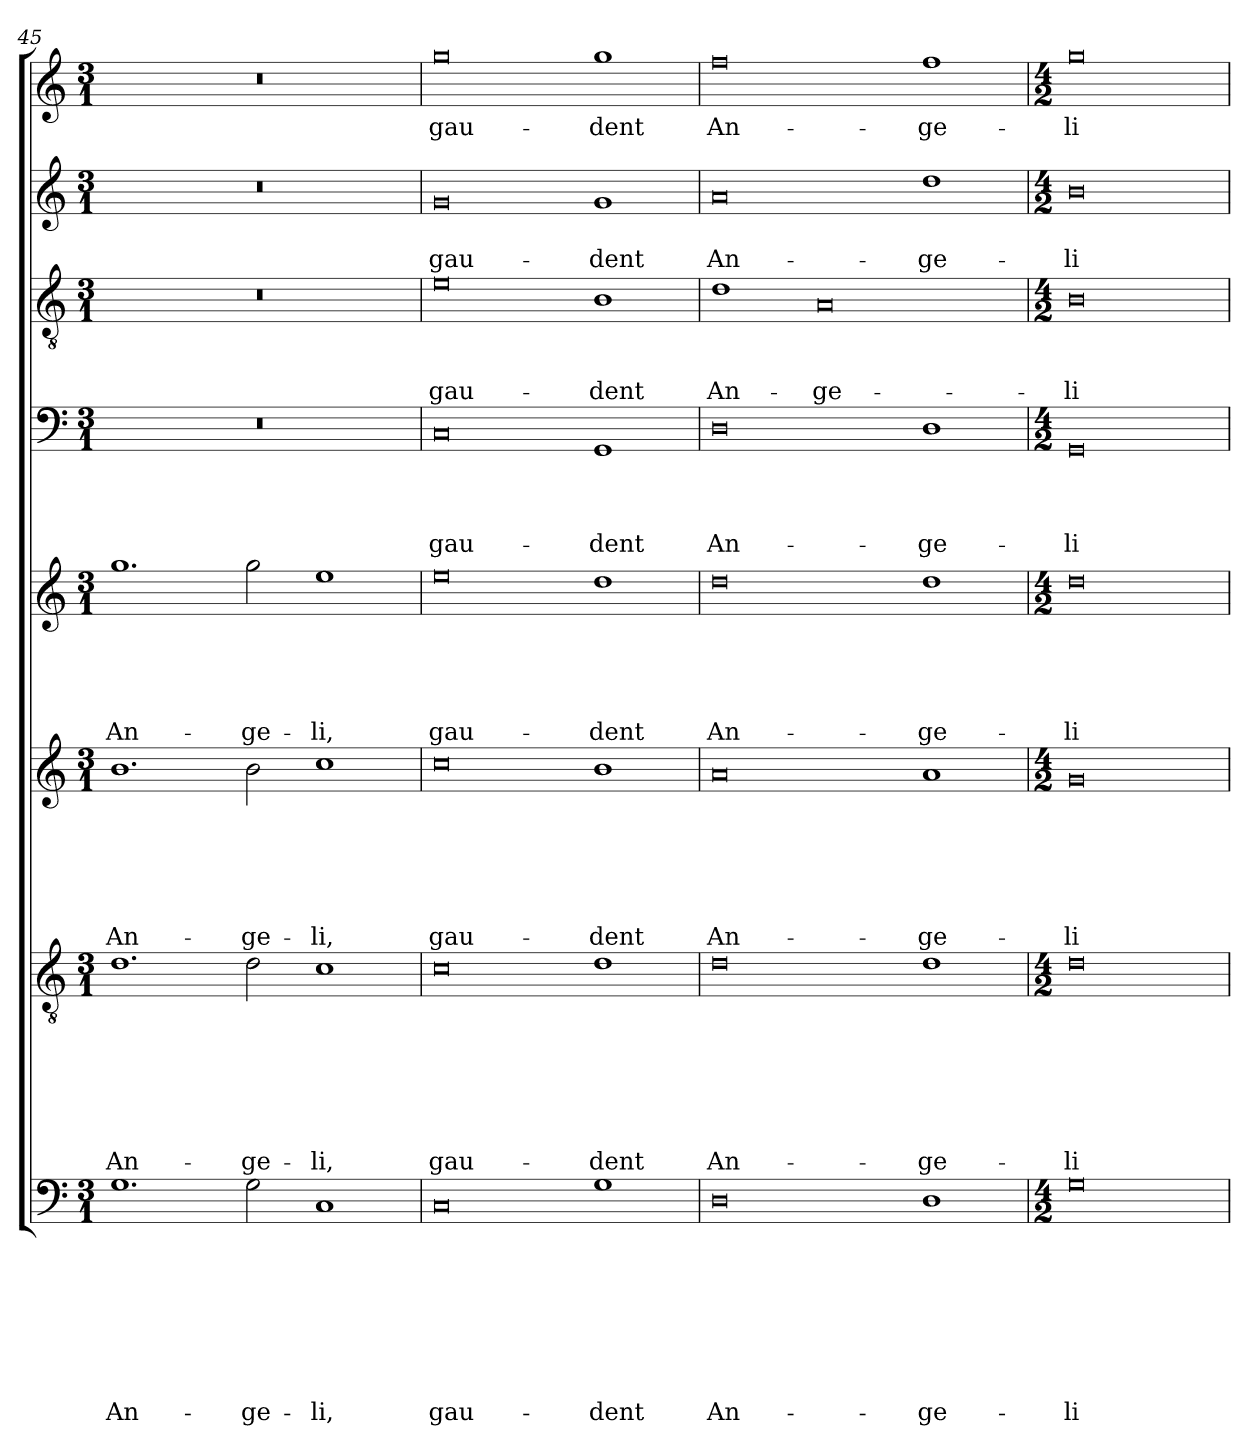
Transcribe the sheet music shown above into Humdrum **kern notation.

**kern	**text	**text	**text	**text	**text	**text	**text	**text	**kern	**text	**text	**text	**text	**text	**text	**text	**kern	**text	**text	**text	**text	**text	**text	**kern	**text	**text	**text	**text	**text	**kern	**text	**text	**text	**text	**kern	**text	**text	**text	**kern	**text	**text	**kern	**text
*part8	*part8	*part8	*part8	*part8	*part8	*part8	*part8	*part8	*part7	*part7	*part7	*part7	*part7	*part7	*part7	*part7	*part6	*part6	*part6	*part6	*part6	*part6	*part6	*part5	*part5	*part5	*part5	*part5	*part5	*part4	*part4	*part4	*part4	*part4	*part3	*part3	*part3	*part3	*part2	*part2	*part2	*part1	*part1
*staff8	*staff8	*staff8	*staff8	*staff8	*staff8	*staff8	*staff8	*staff8	*staff7	*staff7	*staff7	*staff7	*staff7	*staff7	*staff7	*staff7	*staff6	*staff6	*staff6	*staff6	*staff6	*staff6	*staff6	*staff5	*staff5	*staff5	*staff5	*staff5	*staff5	*staff4	*staff4	*staff4	*staff4	*staff4	*staff3	*staff3	*staff3	*staff3	*staff2	*staff2	*staff2	*staff1	*staff1
*clefF4	*	*	*	*	*	*	*	*	*clefGv2	*	*	*	*	*	*	*	*clefG2	*	*	*	*	*	*	*clefG2	*	*	*	*	*	*clefF4	*	*	*	*	*clefGv2	*	*	*	*clefG2	*	*	*clefG2	*
*k[]	*	*	*	*	*	*	*	*	*k[]	*	*	*	*	*	*	*	*k[]	*	*	*	*	*	*	*k[]	*	*	*	*	*	*k[]	*	*	*	*	*k[]	*	*	*	*k[]	*	*	*k[]	*
*C:	*	*	*	*	*	*	*	*	*C:	*	*	*	*	*	*	*	*C:	*	*	*	*	*	*	*C:	*	*	*	*	*	*C:	*	*	*	*	*C:	*	*	*	*C:	*	*	*C:	*
*M3/1	*	*	*	*	*	*	*	*	*M3/1	*	*	*	*	*	*	*	*M3/1	*	*	*	*	*	*	*M3/1	*	*	*	*	*	*M3/1	*	*	*	*	*M3/1	*	*	*	*M3/1	*	*	*M3/1	*
=45	=45	=45	=45	=45	=45	=45	=45	=45	=45	=45	=45	=45	=45	=45	=45	=45	=45	=45	=45	=45	=45	=45	=45	=45	=45	=45	=45	=45	=45	=45	=45	=45	=45	=45	=45	=45	=45	=45	=45	=45	=45	=45	=45
!	!	!	!	!	!	!	!	!LO:LY:b	!	!	!	!	!	!	!	!LO:LY:b	!	!	!	!	!	!	!LO:LY:b	!	!	!	!	!	!LO:LY:b	!	!	!	!	!	!	!	!	!	!	!	!	!	!
1.G	.	.	.	.	.	.	.	An-	1.d	.	.	.	.	.	.	An-	1.b	.	.	.	.	.	An-	1.gg	.	.	.	.	An-	0.r	.	.	.	.	0.r	.	.	.	0.r	.	.	0.r	.
!	!	!	!	!	!	!	!	!LO:LY:b	!	!	!	!	!	!	!	!LO:LY:b	!	!	!	!	!	!	!LO:LY:b	!	!	!	!	!	!LO:LY:b	!	!	!	!	!	!	!	!	!	!	!	!	!	!
2G\	.	.	.	.	.	.	.	-ge-	2d\	.	.	.	.	.	.	-ge-	2b\	.	.	.	.	.	-ge-	2gg\	.	.	.	.	-ge-	.	.	.	.	.	.	.	.	.	.	.	.	.	.
!	!	!	!	!	!	!	!	!LO:LY:b	!	!	!	!	!	!	!	!LO:LY:b	!	!	!	!	!	!	!LO:LY:b	!	!	!	!	!	!LO:LY:b	!	!	!	!	!	!	!	!	!	!	!	!	!	!
1C	.	.	.	.	.	.	.	-li,	1c	.	.	.	.	.	.	-li,	1cc	.	.	.	.	.	-li,	1ee	.	.	.	.	-li,	.	.	.	.	.	.	.	.	.	.	.	.	.	.
=46	=46	=46	=46	=46	=46	=46	=46	=46	=46	=46	=46	=46	=46	=46	=46	=46	=46	=46	=46	=46	=46	=46	=46	=46	=46	=46	=46	=46	=46	=46	=46	=46	=46	=46	=46	=46	=46	=46	=46	=46	=46	=46	=46
!	!	!	!	!	!	!	!	!LO:LY:b	!	!	!	!	!	!	!	!LO:LY:b	!	!	!	!	!	!	!LO:LY:b	!	!	!	!	!	!LO:LY:b	!	!	!	!	!LO:LY:b	!	!	!	!LO:LY:b	!	!	!LO:LY:b	!	!LO:LY:b
0C	.	.	.	.	.	.	.	gau-	0c	.	.	.	.	.	.	gau-	0cc	.	.	.	.	.	gau-	0ee	.	.	.	.	gau-	0C	.	.	.	gau-	0e	.	.	gau-	0g	.	gau-	0gg	gau-
!	!	!	!	!	!	!	!	!LO:LY:b	!	!	!	!	!	!	!	!LO:LY:b	!	!	!	!	!	!	!LO:LY:b	!	!	!	!	!	!LO:LY:b	!	!	!	!	!LO:LY:b	!	!	!	!LO:LY:b	!	!	!LO:LY:b	!	!LO:LY:b
1G	.	.	.	.	.	.	.	-dent	1d	.	.	.	.	.	.	-dent	1b	.	.	.	.	.	-dent	1dd	.	.	.	.	-dent	1GG	.	.	.	-dent	1B	.	.	-dent	1g	.	-dent	1gg	-dent
=47	=47	=47	=47	=47	=47	=47	=47	=47	=47	=47	=47	=47	=47	=47	=47	=47	=47	=47	=47	=47	=47	=47	=47	=47	=47	=47	=47	=47	=47	=47	=47	=47	=47	=47	=47	=47	=47	=47	=47	=47	=47	=47	=47
!	!	!	!	!	!	!	!	!LO:LY:b	!	!	!	!	!	!	!	!LO:LY:b	!	!	!	!	!	!	!LO:LY:b	!	!	!	!	!	!LO:LY:b	!	!	!	!	!LO:LY:b	!	!	!	!LO:LY:b	!	!	!LO:LY:b	!	!LO:LY:b
0D	.	.	.	.	.	.	.	An-	0d	.	.	.	.	.	.	An-	0a	.	.	.	.	.	An-	0dd	.	.	.	.	An-	0D	.	.	.	An-	1d	.	.	An-	0a	.	An-	0ff	An-
!	!	!	!	!	!	!	!	!	!	!	!	!	!	!	!	!	!	!	!	!	!	!	!	!	!	!	!	!	!	!	!	!	!	!	!	!	!	!LO:LY:b	!	!	!	!	!
.	.	.	.	.	.	.	.	.	.	.	.	.	.	.	.	.	.	.	.	.	.	.	.	.	.	.	.	.	.	.	.	.	.	.	0A	.	.	-ge-	.	.	.	.	.
!	!	!	!	!	!	!	!	!LO:LY:b	!	!	!	!	!	!	!	!LO:LY:b	!	!	!	!	!	!	!LO:LY:b	!	!	!	!	!	!LO:LY:b	!	!	!	!	!LO:LY:b	!	!	!	!	!	!	!LO:LY:b	!	!LO:LY:b
1D	.	.	.	.	.	.	.	-ge-	1d	.	.	.	.	.	.	-ge-	1a	.	.	.	.	.	-ge-	1dd	.	.	.	.	-ge-	1D	.	.	.	-ge-	.	.	.	.	1dd	.	-ge-	1ff	-ge-
!!LO:LB:g=z
=48	=48	=48	=48	=48	=48	=48	=48	=48	=48	=48	=48	=48	=48	=48	=48	=48	=48	=48	=48	=48	=48	=48	=48	=48	=48	=48	=48	=48	=48	=48	=48	=48	=48	=48	=48	=48	=48	=48	=48	=48	=48	=48	=48
*M4/2	*	*	*	*	*	*	*	*	*M4/2	*	*	*	*	*	*	*	*M4/2	*	*	*	*	*	*	*M4/2	*	*	*	*	*	*M4/2	*	*	*	*	*M4/2	*	*	*	*M4/2	*	*	*M4/2	*
!	!	!	!	!	!	!	!	!LO:LY:b	!	!	!	!	!	!	!	!LO:LY:b	!	!	!	!	!	!	!LO:LY:b	!	!	!	!	!	!LO:LY:b	!	!	!	!	!LO:LY:b	!	!	!	!LO:LY:b	!	!	!LO:LY:b	!	!LO:LY:b
0G	.	.	.	.	.	.	.	-li	0d	.	.	.	.	.	.	-li	0g	.	.	.	.	.	-li	0dd	.	.	.	.	-li	0GG	.	.	.	-li	0B	.	.	-li	0b	.	-li	0gg	-li
=	=	=	=	=	=	=	=	=	=	=	=	=	=	=	=	=	=	=	=	=	=	=	=	=	=	=	=	=	=	=	=	=	=	=	=	=	=	=	=	=	=	=	=
*-	*-	*-	*-	*-	*-	*-	*-	*-	*-	*-	*-	*-	*-	*-	*-	*-	*-	*-	*-	*-	*-	*-	*-	*-	*-	*-	*-	*-	*-	*-	*-	*-	*-	*-	*-	*-	*-	*-	*-	*-	*-	*-	*-
